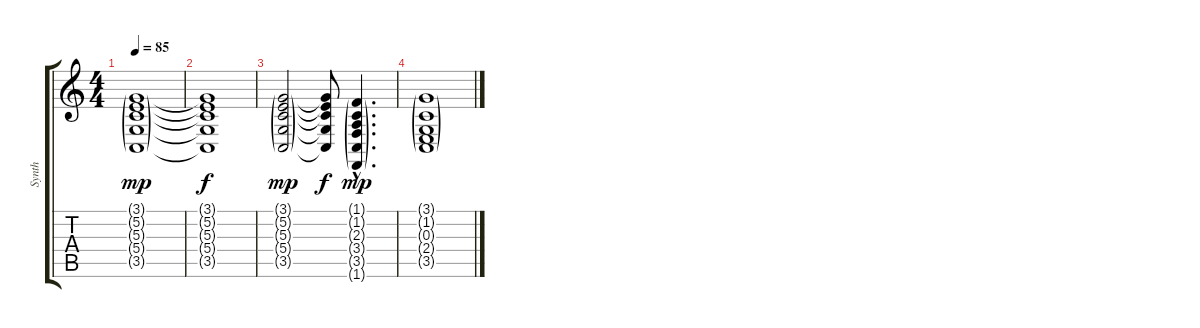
\track ("Synth" "Synth") {instrument synthstrings2}
\staff {score tabs}
\tuning (E4 B3 G3 D3 A2 E2) {hide}
\ts (4 4)
\tempo 85
\clef g2
\ks c
(3.1{g} 5.2{g} 5.3{g} 5.4{g} 3.5{g}).1{dy mp} |
(3.1{t} 5.2{t} 5.3{t} 5.4{t} 3.5{t}).1{dy f} |
(3.1{g} 5.2{g} 5.3{g} 5.4{g} 3.5{g}).2{dy mp} (3.1{t} 5.2{t} 5.3{t} 5.4{t} 3.5{t}).8{dy f} (1.1{g hac} 1.2{g hac} 2.3{g hac} 3.4{g hac} 3.5{g hac} 1.6{g hac}).4{d dy mp} |
(3.1{g} 1.2{g} 0.3{g} 2.4{g} 3.5{g}).1
